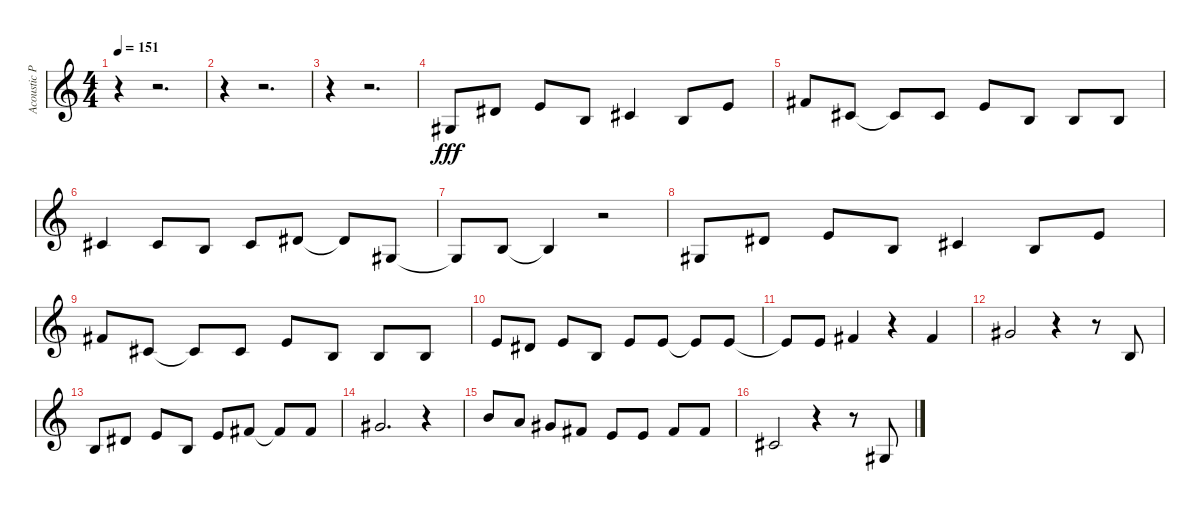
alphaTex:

\track ("Acoustic Piano" "Acoustic P") {instrument acousticgrandpiano}
\staff {score}
\tuning (E4 B3 G3 D3 A2 E2 B1) {hide}
\ts (4 4)
\tempo 151
\clef g2
\ks c
r.4{dy fff} r.2{d} |
r.4 r.2{d} |
r.4 r.2{d} |
1.3.8 4.2.8 0.1.8 0.2.8 2.2.4 0.2.8 0.1.8 |
2.1.8 2.2.8 2.2{t}.8 2.2.8 0.1.8 0.2.8 0.2.8 0.2.8 |
2.2.4 2.2.8 0.2.8 2.2.8 4.2.8 4.2{t}.8 1.3.8 |
1.3{t}.8 0.2.8 0.2{t}.4 r.2 |
1.3.8 4.2.8 0.1.8 0.2.8 2.2.4 0.2.8 0.1.8 |
2.1.8 2.2.8 2.2{t}.8 2.2.8 0.1.8 0.2.8 0.2.8 0.2.8 |
0.1.8 4.2.8 0.1.8 0.2.8 0.1.8 0.1.8 0.1{t}.8 0.1.8 |
0.1{t}.8 0.1.8 2.1.4 r.4 2.1.4 |
4.1.2 r.4 r.8 0.2.8 |
0.2.8 4.2.8 0.1.8 0.2.8 0.1.8 2.1.8 2.1{t}.8 2.1.8 |
4.1.2{d} r.4 |
7.1.8 5.1.8 4.1.8 2.1.8 0.1.8 0.1.8 2.1.8 2.1.8 |
2.2.2 r.4 r.8 1.3.8
